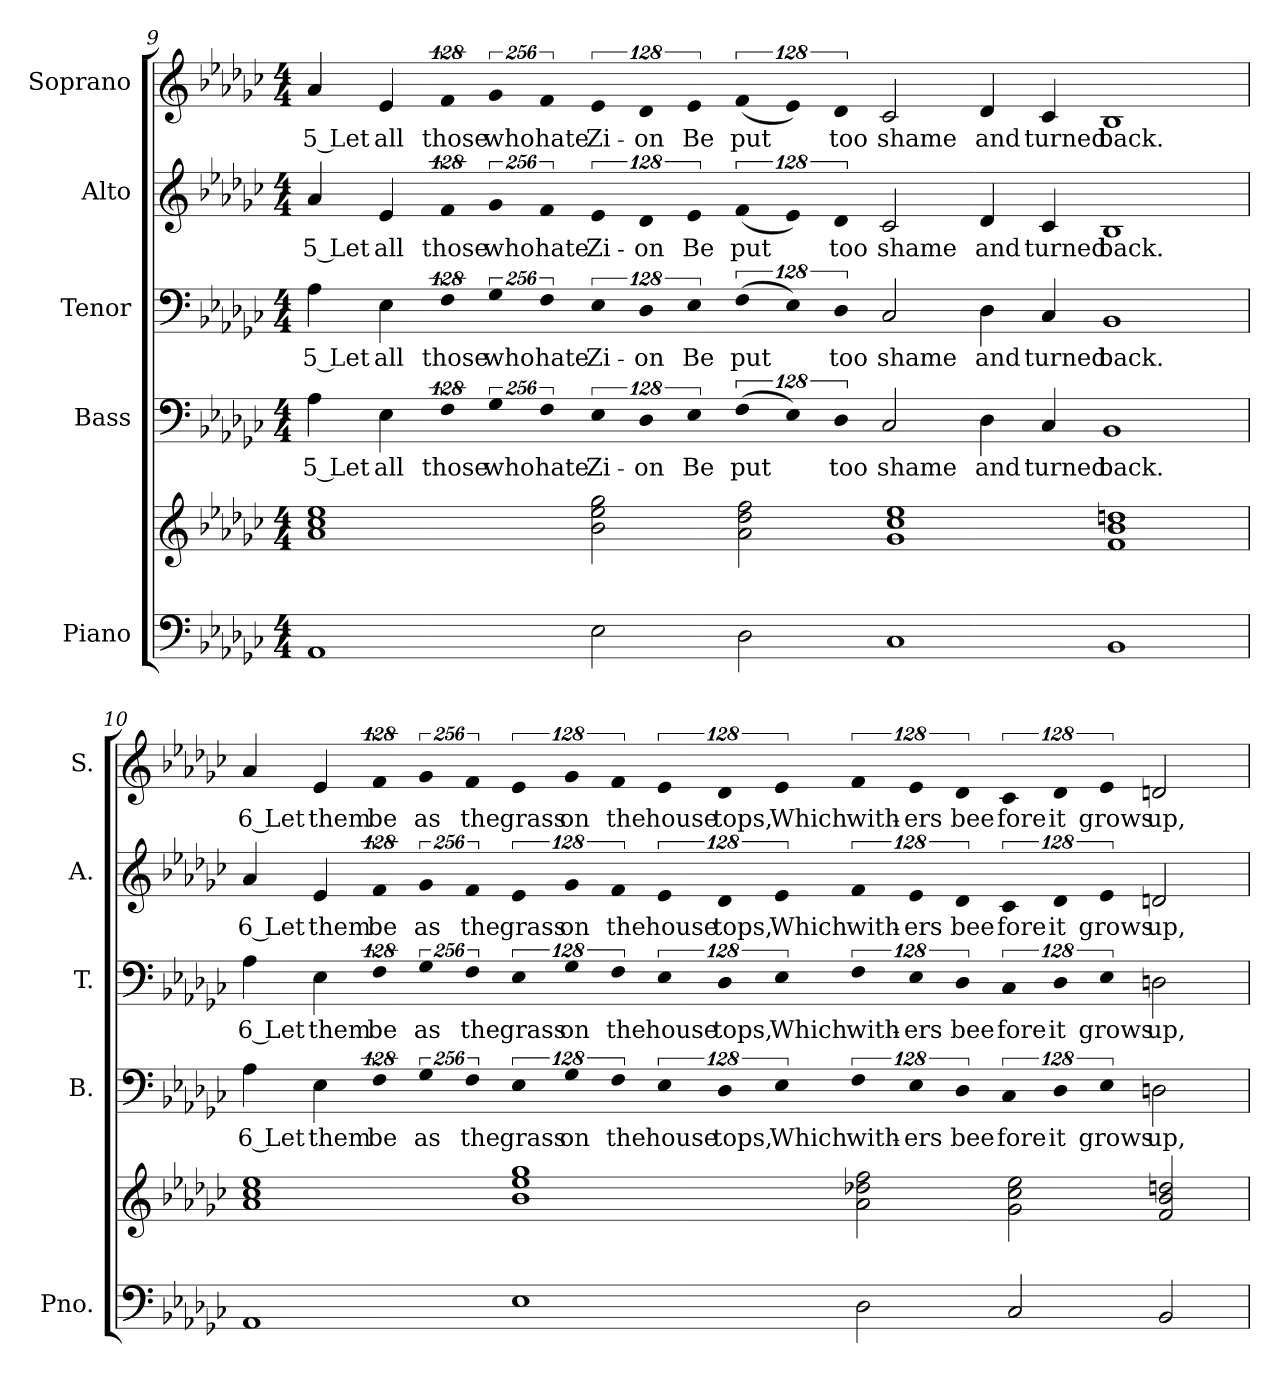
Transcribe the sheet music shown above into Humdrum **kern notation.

**kern	**kern	**kern	**text	**kern	**text	**kern	**text	**kern	**text
*part5	*part5	*part4	*part4	*part3	*part3	*part2	*part2	*part1	*part1
*staff6	*staff5	*staff4	*staff4	*staff3	*staff3	*staff2	*staff2	*staff1	*staff1
*I"Piano	*	*I"Bass	*	*I"Tenor	*	*I"Alto	*	*I"Soprano	*
*I'Pno.	*	*I'B.	*	*I'T.	*	*I'A.	*	*I'S.	*
!!LO:PB:g=z
*clefF4	*clefG2	*clefF4	*	*clefF4	*	*clefG2	*	*clefG2	*
*k[b-e-a-d-g-c-]	*k[b-e-a-d-g-c-]	*k[b-e-a-d-g-c-]	*	*k[b-e-a-d-g-c-]	*	*k[b-e-a-d-g-c-]	*	*k[b-e-a-d-g-c-]	*
*G-:	*G-:	*G-:	*	*G-:	*	*G-:	*	*G-:	*
*M4/4	*M4/4	*M4/4	*	*M4/4	*	*M4/4	*	*M4/4	*
=9	=9	=9	=9	=9	=9	=9	=9	=9	=9
!	!	!	!LO:LY:b:color=#000000	!	!	!	!	!	!
!	!	!	!	!	!LO:LY:b:color=#000000	!	!	!	!
!	!	!	!	!	!	!	!LO:LY:b:color=#000000	!	!
!	!	!	!	!	!	!	!	!	!LO:LY:b:color=#000000
1AA-i	1a-i 1cc-i 1ee-i	4A-i\	5 Let	4A-i\	5 Let	4a-i/	5 Let	4a-i/	5 Let
!	!	!	!LO:LY:b:color=#000000	!	!	!	!	!	!
!	!	!	!	!	!LO:LY:b:color=#000000	!	!	!	!
!	!	!	!	!	!	!	!LO:LY:b:color=#000000	!	!
!	!	!	!	!	!	!	!	!	!LO:LY:b:color=#000000
.	.	4E-i\	all	4E-i\	all	4e-i/	all	4e-i/	all
!	!	!LO:N:vis=4	!	!	!	!	!	!	!
!	!	!	!LO:LY:b:color=#000000	!LO:N:vis=4	!	!	!	!	!
!	!	!	!	!	!LO:LY:b:color=#000000	!LO:N:vis=4	!	!	!
!	!	!	!	!	!	!	!LO:LY:b:color=#000000	!LO:N:vis=4	!
!	!	!	!	!	!	!	!	!	!LO:LY:b:color=#000000
.	.	512%85Fi\	those	512%85Fi\	those	512%85fi/	those	512%85fi/	those
!	!	!LO:N:vis=4	!	!	!	!	!	!	!
!	!	!	!LO:LY:b:color=#000000	!LO:N:vis=4	!	!	!	!	!
!	!	!	!	!	!LO:LY:b:color=#000000	!LO:N:vis=4	!	!	!
!	!	!	!	!	!	!	!LO:LY:b:color=#000000	!LO:N:vis=4	!
!	!	!	!	!	!	!	!	!	!LO:LY:b:color=#000000
.	.	1024%171G-i\	who	1024%171G-i\	who	1024%171g-i/	who	1024%171g-i/	who
!	!	!LO:N:vis=4	!	!	!	!	!	!	!
!	!	!	!LO:LY:b:color=#000000	!LO:N:vis=4	!	!	!	!	!
!	!	!	!	!	!LO:LY:b:color=#000000	!LO:N:vis=4	!	!	!
!	!	!	!	!	!	!	!LO:LY:b:color=#000000	!LO:N:vis=4	!
!	!	!	!	!	!	!	!	!	!LO:LY:b:color=#000000
.	.	1024%171Fi\	hate	1024%171Fi\	hate	1024%171fi/	hate	1024%171fi/	hate
!	!	!LO:N:vis=4	!	!	!	!	!	!	!
!	!	!	!LO:LY:b:color=#000000	!LO:N:vis=4	!	!	!	!	!
!	!	!	!	!	!LO:LY:b:color=#000000	!LO:N:vis=4	!	!	!
!	!	!	!	!	!	!	!LO:LY:b:color=#000000	!LO:N:vis=4	!
!	!	!	!	!	!	!	!	!	!LO:LY:b:color=#000000
2E-i\	2b-i\ 2ee-i 2gg-i	512%85E-i\	Zi-	512%85E-i\	Zi-	512%85e-i/	Zi-	512%85e-i/	Zi-
!	!	!LO:N:vis=4	!	!	!	!	!	!	!
!	!	!	!LO:LY:b:color=#000000	!LO:N:vis=4	!	!	!	!	!
!	!	!	!	!	!LO:LY:b:color=#000000	!LO:N:vis=4	!	!	!
!	!	!	!	!	!	!	!LO:LY:b:color=#000000	!LO:N:vis=4	!
!	!	!	!	!	!	!	!	!	!LO:LY:b:color=#000000
.	.	1024%171D-i\	-on	1024%171D-i\	-on	1024%171d-i/	-on	1024%171d-i/	-on
!	!	!LO:N:vis=4	!	!	!	!	!	!	!
!	!	!	!LO:LY:b:color=#000000	!LO:N:vis=4	!	!	!	!	!
!	!	!	!	!	!LO:LY:b:color=#000000	!LO:N:vis=4	!	!	!
!	!	!	!	!	!	!	!LO:LY:b:color=#000000	!LO:N:vis=4	!
!	!	!	!	!	!	!	!	!	!LO:LY:b:color=#000000
.	.	1024%171E-i\	Be	1024%171E-i\	Be	1024%171e-i/	Be	1024%171e-i/	Be
!	!	!LO:N:vis=4	!	!	!	!	!	!	!
!	!	!	!LO:LY:b:color=#000000	!LO:N:vis=4	!	!	!	!	!
!	!	!	!	!	!LO:LY:b:color=#000000	!LO:N:vis=4	!	!	!
!	!	!	!	!	!	!	!LO:LY:b:color=#000000	!LO:N:vis=4	!
!	!	!	!	!	!	!	!	!	!LO:LY:b:color=#000000
2D-i\	2a-i\ 2dd-i 2ffi	(512%85Fi\	put	(512%85Fi\	put	(512%85fi/	put	(512%85fi/	put
!	!	!LO:N:vis=4	!	!LO:N:vis=4	!	!LO:N:vis=4	!	!LO:N:vis=4	!
.	.	1024%171E-i\)	.	1024%171E-i\)	.	1024%171e-i/)	.	1024%171e-i/)	.
!	!	!LO:N:vis=4	!	!	!	!	!	!	!
!	!	!	!LO:LY:b:color=#000000	!LO:N:vis=4	!	!	!	!	!
!	!	!	!	!	!LO:LY:b:color=#000000	!LO:N:vis=4	!	!	!
!	!	!	!	!	!	!	!LO:LY:b:color=#000000	!LO:N:vis=4	!
!	!	!	!	!	!	!	!	!	!LO:LY:b:color=#000000
.	.	1024%171D-i\	too	1024%171D-i\	too	1024%171d-i/	too	1024%171d-i/	too
!	!	!	!LO:LY:b:color=#000000	!	!	!	!	!	!
!	!	!	!	!	!LO:LY:b:color=#000000	!	!	!	!
!	!	!	!	!	!	!	!LO:LY:b:color=#000000	!	!
!	!	!	!	!	!	!	!	!	!LO:LY:b:color=#000000
1C-i	1g-i 1cc-i 1ee-i	2C-i/	shame	2C-i/	shame	2c-i/	shame	2c-i/	shame
!	!	!	!LO:LY:b:color=#000000	!	!	!	!	!	!
!	!	!	!	!	!LO:LY:b:color=#000000	!	!	!	!
!	!	!	!	!	!	!	!LO:LY:b:color=#000000	!	!
!	!	!	!	!	!	!	!	!	!LO:LY:b:color=#000000
.	.	4D-i\	and	4D-i\	and	4d-i/	and	4d-i/	and
!	!	!	!LO:LY:b:color=#000000	!	!	!	!	!	!
!	!	!	!	!	!LO:LY:b:color=#000000	!	!	!	!
!	!	!	!	!	!	!	!LO:LY:b:color=#000000	!	!
!	!	!	!	!	!	!	!	!	!LO:LY:b:color=#000000
.	.	4C-i/	turned	4C-i/	turned	4c-i/	turned	4c-i/	turned
!	!	!	!LO:LY:b:color=#000000	!	!	!	!	!	!
!	!	!	!	!	!LO:LY:b:color=#000000	!	!	!	!
!	!	!	!	!	!	!	!LO:LY:b:color=#000000	!	!
!	!	!	!	!	!	!	!	!	!LO:LY:b:color=#000000
1BB-i	1fi 1b-i 1ddni	1BB-i	back.	1BB-i	back.	1B-i	back.	1B-i	back.
!!LO:PB:g=z
=10	=10	=10	=10	=10	=10	=10	=10	=10	=10
!	!	!	!LO:LY:b:color=#000000	!	!	!	!	!	!
!	!	!	!	!	!LO:LY:b:color=#000000	!	!	!	!
!	!	!	!	!	!	!	!LO:LY:b:color=#000000	!	!
!	!	!	!	!	!	!	!	!	!LO:LY:b:color=#000000
1AA-i	1a-i 1cc-i 1ee-i	4A-i\	6 Let	4A-i\	6 Let	4a-i/	6 Let	4a-i/	6 Let
!	!	!	!LO:LY:b:color=#000000	!	!	!	!	!	!
!	!	!	!	!	!LO:LY:b:color=#000000	!	!	!	!
!	!	!	!	!	!	!	!LO:LY:b:color=#000000	!	!
!	!	!	!	!	!	!	!	!	!LO:LY:b:color=#000000
.	.	4E-i\	them	4E-i\	them	4e-i/	them	4e-i/	them
!	!	!LO:N:vis=4	!	!	!	!	!	!	!
!	!	!	!LO:LY:b:color=#000000	!LO:N:vis=4	!	!	!	!	!
!	!	!	!	!	!LO:LY:b:color=#000000	!LO:N:vis=4	!	!	!
!	!	!	!	!	!	!	!LO:LY:b:color=#000000	!LO:N:vis=4	!
!	!	!	!	!	!	!	!	!	!LO:LY:b:color=#000000
.	.	512%85Fi\	be	512%85Fi\	be	512%85fi/	be	512%85fi/	be
!	!	!LO:N:vis=4	!	!	!	!	!	!	!
!	!	!	!LO:LY:b:color=#000000	!LO:N:vis=4	!	!	!	!	!
!	!	!	!	!	!LO:LY:b:color=#000000	!LO:N:vis=4	!	!	!
!	!	!	!	!	!	!	!LO:LY:b:color=#000000	!LO:N:vis=4	!
!	!	!	!	!	!	!	!	!	!LO:LY:b:color=#000000
.	.	1024%171G-i\	as	1024%171G-i\	as	1024%171g-i/	as	1024%171g-i/	as
!	!	!LO:N:vis=4	!	!	!	!	!	!	!
!	!	!	!LO:LY:b:color=#000000	!LO:N:vis=4	!	!	!	!	!
!	!	!	!	!	!LO:LY:b:color=#000000	!LO:N:vis=4	!	!	!
!	!	!	!	!	!	!	!LO:LY:b:color=#000000	!LO:N:vis=4	!
!	!	!	!	!	!	!	!	!	!LO:LY:b:color=#000000
.	.	1024%171Fi\	the	1024%171Fi\	the	1024%171fi/	the	1024%171fi/	the
!	!	!LO:N:vis=4	!	!	!	!	!	!	!
!	!	!	!LO:LY:b:color=#000000	!LO:N:vis=4	!	!	!	!	!
!	!	!	!	!	!LO:LY:b:color=#000000	!LO:N:vis=4	!	!	!
!	!	!	!	!	!	!	!LO:LY:b:color=#000000	!LO:N:vis=4	!
!	!	!	!	!	!	!	!	!	!LO:LY:b:color=#000000
1E-i	1b-i 1ee-i 1gg-i	512%85E-i\	grass	512%85E-i\	grass	512%85e-i/	grass	512%85e-i/	grass
!	!	!LO:N:vis=4	!	!	!	!	!	!	!
!	!	!	!LO:LY:b:color=#000000	!LO:N:vis=4	!	!	!	!	!
!	!	!	!	!	!LO:LY:b:color=#000000	!LO:N:vis=4	!	!	!
!	!	!	!	!	!	!	!LO:LY:b:color=#000000	!LO:N:vis=4	!
!	!	!	!	!	!	!	!	!	!LO:LY:b:color=#000000
.	.	1024%171G-i\	on	1024%171G-i\	on	1024%171g-i/	on	1024%171g-i/	on
!	!	!LO:N:vis=4	!	!	!	!	!	!	!
!	!	!	!LO:LY:b:color=#000000	!LO:N:vis=4	!	!	!	!	!
!	!	!	!	!	!LO:LY:b:color=#000000	!LO:N:vis=4	!	!	!
!	!	!	!	!	!	!	!LO:LY:b:color=#000000	!LO:N:vis=4	!
!	!	!	!	!	!	!	!	!	!LO:LY:b:color=#000000
.	.	1024%171Fi\	the	1024%171Fi\	the	1024%171fi/	the	1024%171fi/	the
!	!	!LO:N:vis=4	!	!	!	!	!	!	!
!	!	!	!LO:LY:b:color=#000000	!LO:N:vis=4	!	!	!	!	!
!	!	!	!	!	!LO:LY:b:color=#000000	!LO:N:vis=4	!	!	!
!	!	!	!	!	!	!	!LO:LY:b:color=#000000	!LO:N:vis=4	!
!	!	!	!	!	!	!	!	!	!LO:LY:b:color=#000000
.	.	512%85E-i\	house	512%85E-i\	house	512%85e-i/	house	512%85e-i/	house
!	!	!LO:N:vis=4	!	!	!	!	!	!	!
!	!	!	!LO:LY:b:color=#000000	!LO:N:vis=4	!	!	!	!	!
!	!	!	!	!	!LO:LY:b:color=#000000	!LO:N:vis=4	!	!	!
!	!	!	!	!	!	!	!LO:LY:b:color=#000000	!LO:N:vis=4	!
!	!	!	!	!	!	!	!	!	!LO:LY:b:color=#000000
.	.	1024%171D-i\	tops,	1024%171D-i\	tops,	1024%171d-i/	tops,	1024%171d-i/	tops,
!	!	!LO:N:vis=4	!	!	!	!	!	!	!
!	!	!	!LO:LY:b:color=#000000	!LO:N:vis=4	!	!	!	!	!
!	!	!	!	!	!LO:LY:b:color=#000000	!LO:N:vis=4	!	!	!
!	!	!	!	!	!	!	!LO:LY:b:color=#000000	!LO:N:vis=4	!
!	!	!	!	!	!	!	!	!	!LO:LY:b:color=#000000
.	.	1024%171E-i\	Which	1024%171E-i\	Which	1024%171e-i/	Which	1024%171e-i/	Which
!	!	!LO:N:vis=4	!	!	!	!	!	!	!
!	!	!	!LO:LY:b:color=#000000	!LO:N:vis=4	!	!	!	!	!
!	!	!	!	!	!LO:LY:b:color=#000000	!LO:N:vis=4	!	!	!
!	!	!	!	!	!	!	!LO:LY:b:color=#000000	!LO:N:vis=4	!
!	!	!	!	!	!	!	!	!	!LO:LY:b:color=#000000
2D-i\	2a-i\ 2dd-Xi 2ffi	512%85Fi\	with-	512%85Fi\	with-	512%85fi/	with-	512%85fi/	with-
!	!	!LO:N:vis=4	!	!	!	!	!	!	!
!	!	!	!LO:LY:b:color=#000000	!LO:N:vis=4	!	!	!	!	!
!	!	!	!	!	!LO:LY:b:color=#000000	!LO:N:vis=4	!	!	!
!	!	!	!	!	!	!	!LO:LY:b:color=#000000	!LO:N:vis=4	!
!	!	!	!	!	!	!	!	!	!LO:LY:b:color=#000000
.	.	1024%171E-i\	-ers	1024%171E-i\	-ers	1024%171e-i/	-ers	1024%171e-i/	-ers
!	!	!LO:N:vis=4	!	!	!	!	!	!	!
!	!	!	!LO:LY:b:color=#000000	!LO:N:vis=4	!	!	!	!	!
!	!	!	!	!	!LO:LY:b:color=#000000	!LO:N:vis=4	!	!	!
!	!	!	!	!	!	!	!LO:LY:b:color=#000000	!LO:N:vis=4	!
!	!	!	!	!	!	!	!	!	!LO:LY:b:color=#000000
.	.	1024%171D-i\	bee	1024%171D-i\	bee	1024%171d-i/	bee	1024%171d-i/	bee
!	!	!LO:N:vis=4	!	!	!	!	!	!	!
!	!	!	!LO:LY:b:color=#000000	!LO:N:vis=4	!	!	!	!	!
!	!	!	!	!	!LO:LY:b:color=#000000	!LO:N:vis=4	!	!	!
!	!	!	!	!	!	!	!LO:LY:b:color=#000000	!LO:N:vis=4	!
!	!	!	!	!	!	!	!	!	!LO:LY:b:color=#000000
2C-i/	2g-i\ 2cc-i 2ee-i	512%85C-i/	fore	512%85C-i/	fore	512%85c-i/	fore	512%85c-i/	fore
!	!	!LO:N:vis=4	!	!	!	!	!	!	!
!	!	!	!LO:LY:b:color=#000000	!LO:N:vis=4	!	!	!	!	!
!	!	!	!	!	!LO:LY:b:color=#000000	!LO:N:vis=4	!	!	!
!	!	!	!	!	!	!	!LO:LY:b:color=#000000	!LO:N:vis=4	!
!	!	!	!	!	!	!	!	!	!LO:LY:b:color=#000000
.	.	1024%171D-i\	it	1024%171D-i\	it	1024%171d-i/	it	1024%171d-i/	it
!	!	!LO:N:vis=4	!	!	!	!	!	!	!
!	!	!	!LO:LY:b:color=#000000	!LO:N:vis=4	!	!	!	!	!
!	!	!	!	!	!LO:LY:b:color=#000000	!LO:N:vis=4	!	!	!
!	!	!	!	!	!	!	!LO:LY:b:color=#000000	!LO:N:vis=4	!
!	!	!	!	!	!	!	!	!	!LO:LY:b:color=#000000
.	.	1024%171E-i\	grows	1024%171E-i\	grows	1024%171e-i/	grows	1024%171e-i/	grows
!	!	!	!LO:LY:b:color=#000000	!	!	!	!	!	!
!	!	!	!	!	!LO:LY:b:color=#000000	!	!	!	!
!	!	!	!	!	!	!	!LO:LY:b:color=#000000	!	!
!	!	!	!	!	!	!	!	!	!LO:LY:b:color=#000000
2BB-i/	2fi/ 2b-i 2ddni	2Dni\	up,	2Dni\	up,	2dni/	up,	2dni/	up,
=	=	=	=	=	=	=	=	=	=
*-	*-	*-	*-	*-	*-	*-	*-	*-	*-
